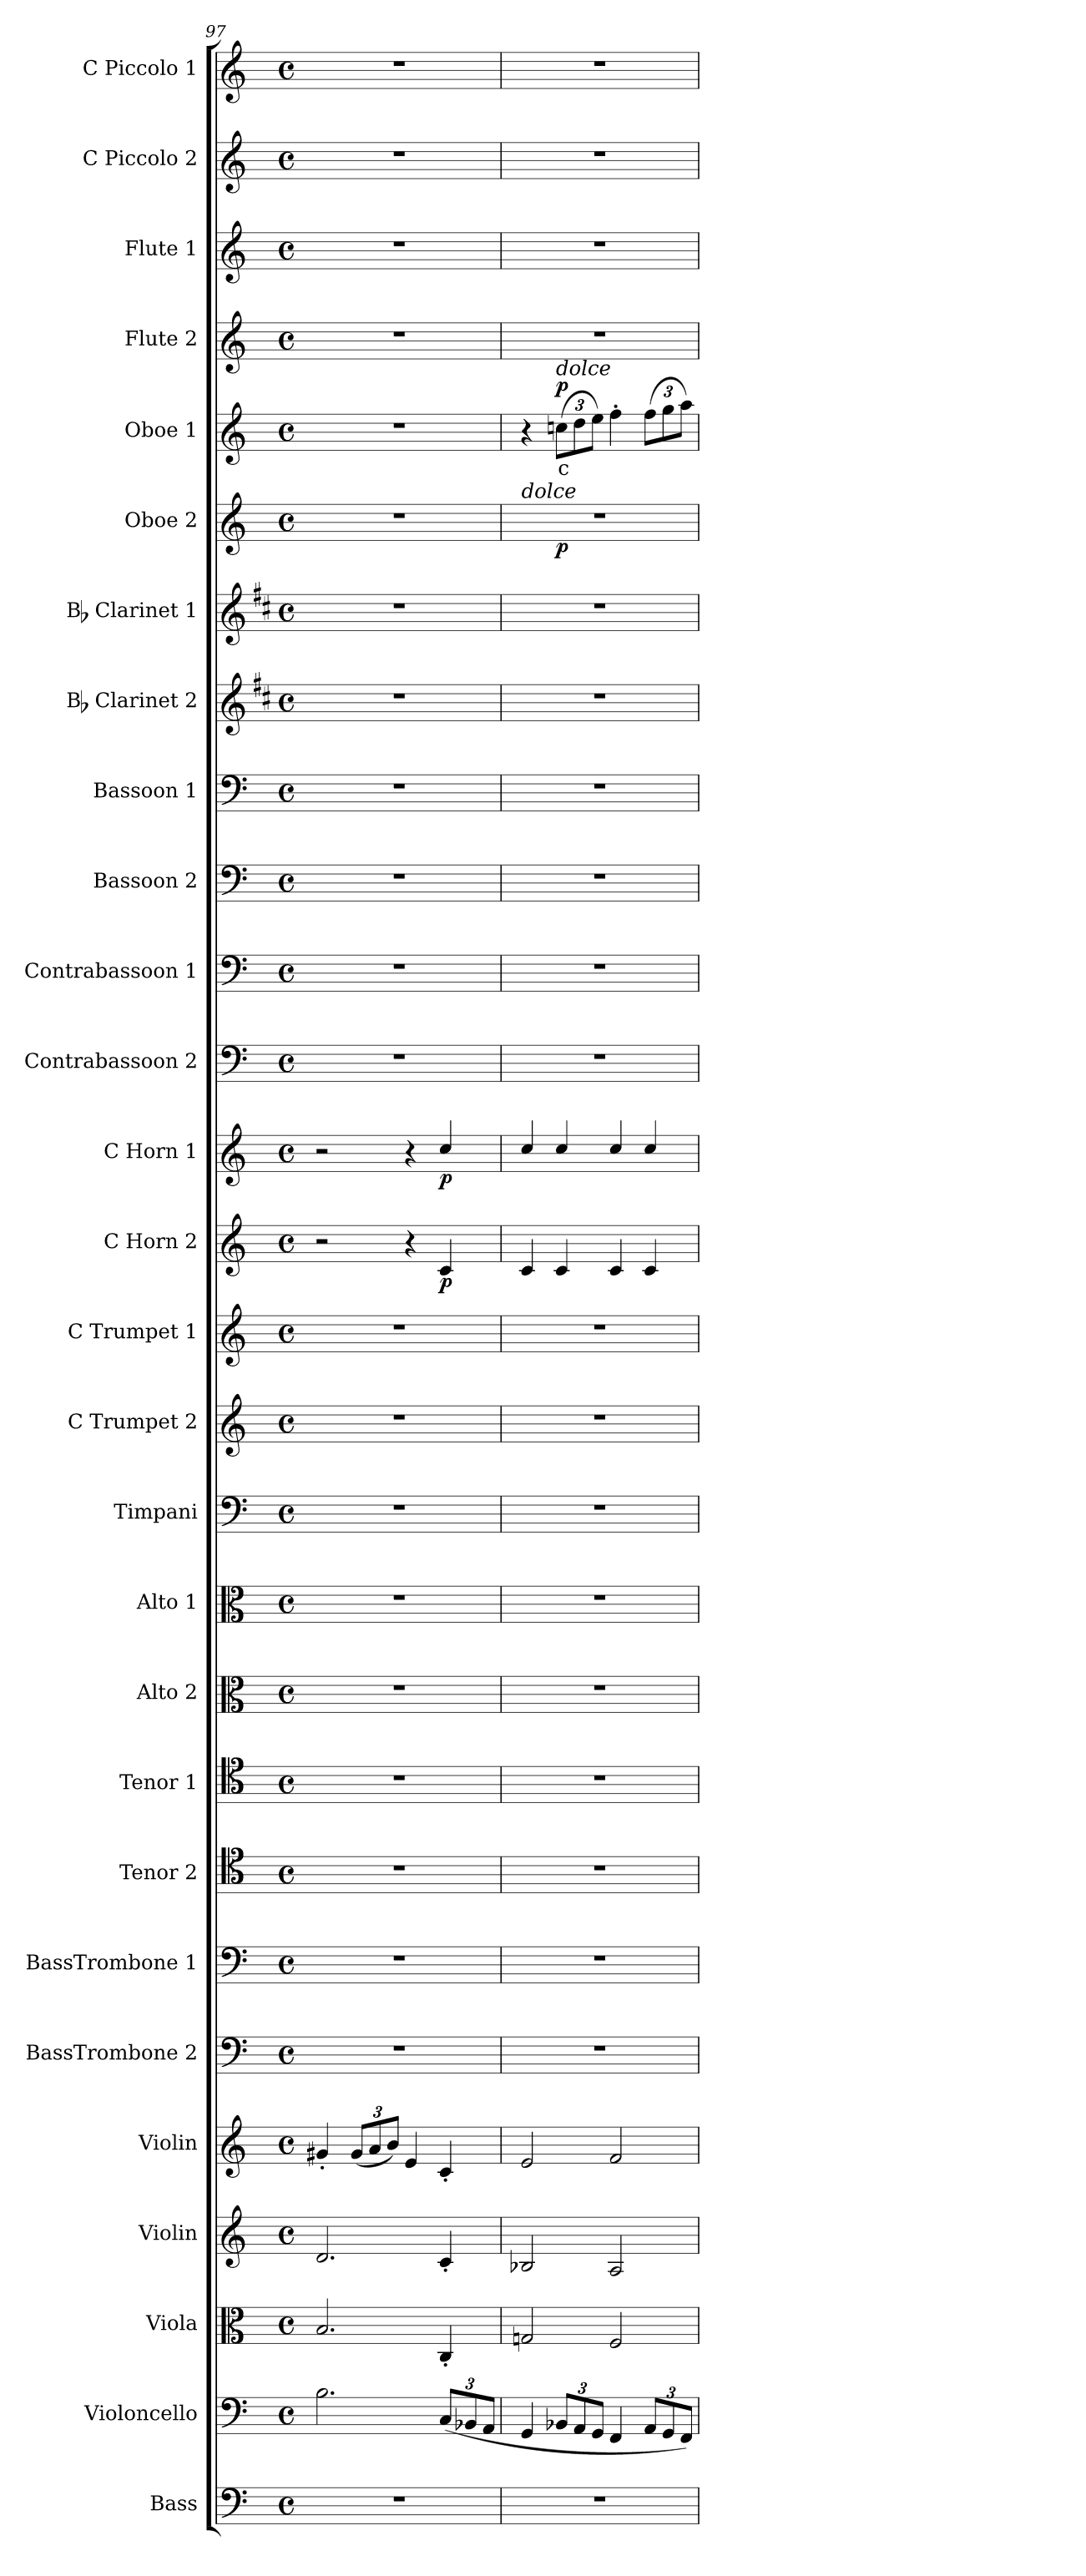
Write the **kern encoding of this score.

**kern	**kern	**kern	**kern	**kern	**kern	**kern	**kern	**kern	**kern	**kern	**kern	**kern	**kern	**kern	**dynam	**kern	**dynam	**kern	**kern	**kern	**kern	**kern	**kern	**kern	**dynam	**kern	**text	**dynam	**kern	**kern	**kern	**kern
*part28	*part27	*part26	*part25	*part24	*part23	*part22	*part21	*part20	*part19	*part18	*part17	*part16	*part15	*part14	*part14	*part13	*part13	*part12	*part11	*part10	*part9	*part8	*part7	*part6	*part6	*part5	*part5	*part5	*part4	*part3	*part2	*part1
*staff28	*staff27	*staff26	*staff25	*staff24	*staff23	*staff22	*staff21	*staff20	*staff19	*staff18	*staff17	*staff16	*staff15	*staff14	*staff14	*staff13	*staff13	*staff12	*staff11	*staff10	*staff9	*staff8	*staff7	*staff6	*staff6	*staff5	*staff5	*staff5	*staff4	*staff3	*staff2	*staff1
*I"Bass	*I"Violoncello	*I"Viola	*I"Violin	*I"Violin	*I"BassTrombone 2	*I"BassTrombone 1	*I"Tenor 2	*I"Tenor 1	*I"Alto 2	*I"Alto 1	*I"Timpani	*I"C Trumpet 2	*I"C Trumpet 1	*I"C Horn 2	*	*I"C Horn 1	*	*I"Contrabassoon 2	*I"Contrabassoon 1	*I"Bassoon 2	*I"Bassoon 1	*I"Bb Clarinet 2	*I"Bb Clarinet 1	*I"Oboe 2	*	*I"Oboe 1	*	*	*I"Flute 2	*I"Flute 1	*I"C Piccolo 2	*I"C Piccolo 1
*I'B	*I'Vc	*I'Vla	*I'Vln	*I'Vln	*I'BTrb 2	*I'BTrb 1	*I'T 2	*I'T 1	*I'A 2	*I'A 1	*I'Timp	*I'Tpt 2	*I'Tpt 1	*I'Hn 2	*	*I'Hn 1	*	*I'C Bsn 2	*I'C Bsn 1	*I'Bsn 2	*I'Bsn 1	*I'Cl 2	*I'Cl 1	*I'Ob 2	*	*I'Ob 1	*	*	*I'Fl 2	*I'Fl 1	*I'Picc 2	*I'Picc 1
*clefF4	*clefF4	*clefC3	*clefG2	*clefG2	*clefF4	*clefF4	*clefC4	*clefC4	*clefC3	*clefC3	*clefF4	*clefG2	*clefG2	*clefG2	*	*clefG2	*	*clefF4	*clefF4	*clefF4	*clefF4	*clefG2	*clefG2	*clefG2	*	*clefG2	*	*	*clefG2	*clefG2	*clefG2	*clefG2
*ITrd7c12	*	*	*	*	*	*	*	*	*	*	*	*	*	*ITrd7c12	*	*ITrd7c12	*	*ITrd7c12	*ITrd7c12	*	*	*ITrd1c2	*ITrd1c2	*	*	*	*	*	*	*	*ITrd-7c-12	*ITrd-7c-12
*k[]	*k[]	*k[]	*k[]	*k[]	*k[]	*k[]	*k[]	*k[]	*k[]	*k[]	*k[]	*k[]	*k[]	*k[]	*	*k[]	*	*k[]	*k[]	*k[]	*k[]	*k[]	*k[]	*k[]	*	*k[]	*	*	*k[]	*k[]	*k[]	*k[]
*M4/4	*M4/4	*M4/4	*M4/4	*M4/4	*M4/4	*M4/4	*M4/4	*M4/4	*M4/4	*M4/4	*M4/4	*M4/4	*M4/4	*M4/4	*	*M4/4	*	*M4/4	*M4/4	*M4/4	*M4/4	*M4/4	*M4/4	*M4/4	*	*M4/4	*	*	*M4/4	*M4/4	*M4/4	*M4/4
*met(c)	*met(c)	*met(c)	*met(c)	*met(c)	*met(c)	*met(c)	*met(c)	*met(c)	*met(c)	*met(c)	*met(c)	*met(c)	*met(c)	*met(c)	*	*met(c)	*	*met(c)	*met(c)	*met(c)	*met(c)	*met(c)	*met(c)	*met(c)	*	*met(c)	*	*	*met(c)	*met(c)	*met(c)	*met(c)
=97	=97	=97	=97	=97	=97	=97	=97	=97	=97	=97	=97	=97	=97	=97	=97	=97	=97	=97	=97	=97	=97	=97	=97	=97	=97	=97	=97	=97	=97	=97	=97	=97
1r	2.B	2.B	2.d	4g#X'	1r	1r	1r	1r	1r	1r	1r	1r	1r	2r	.	2r	.	1r	1r	1r	1r	1r	1r	1r	.	1r	.	.	1r	1r	1r	1r
*	*	*	*	*Xbrackettup	*	*	*	*	*	*	*	*	*	*	*	*	*	*	*	*	*	*	*	*	*	*	*	*	*	*	*	*
.	.	.	.	(12g#L	.	.	.	.	.	.	.	.	.	.	.	.	.	.	.	.	.	.	.	.	.	.	.	.	.	.	.	.
.	.	.	.	12a	.	.	.	.	.	.	.	.	.	.	.	.	.	.	.	.	.	.	.	.	.	.	.	.	.	.	.	.
.	.	.	.	12bJ)	.	.	.	.	.	.	.	.	.	.	.	.	.	.	.	.	.	.	.	.	.	.	.	.	.	.	.	.
.	.	.	.	4e	.	.	.	.	.	.	.	.	.	4r	.	4r	.	.	.	.	.	.	.	.	.	.	.	.	.	.	.	.
*	*Xbrackettup	*	*	*	*	*	*	*	*	*	*	*	*	*	*	*	*	*	*	*	*	*	*	*	*	*	*	*	*	*	*	*
!	!	!	!	!	!	!	!	!	!	!	!	!	!	!	!LO:DY:b	!	!LO:DY:b	!	!	!	!	!	!	!	!	!	!	!	!	!	!	!
.	(12CL	4C'	4c'	4c'	.	.	.	.	.	.	.	.	.	4C/	p	4c/	p	.	.	.	.	.	.	.	.	.	.	.	.	.	.	.
.	12BB-X	.	.	.	.	.	.	.	.	.	.	.	.	.	.	.	.	.	.	.	.	.	.	.	.	.	.	.	.	.	.	.
.	12AAJ	.	.	.	.	.	.	.	.	.	.	.	.	.	.	.	.	.	.	.	.	.	.	.	.	.	.	.	.	.	.	.
!!LO:PB:g=z
=98	=98	=98	=98	=98	=98	=98	=98	=98	=98	=98	=98	=98	=98	=98	=98	=98	=98	=98	=98	=98	=98	=98	=98	=98	=98	=98	=98	=98	=98	=98	=98	=98
*	*	*	*	*	*	*	*	*	*	*	*	*	*	*	*	*	*	*	*	*	*	*	*	*^	*	*	*	*	*	*	*	*
!	!	!	!	!	!	!	!	!	!	!	!	!	!	!	!	!	!	!	!	!	!	!	!	!LO:TX:a:i:t=dolce	!	!	!	!	!	!	!	!	!
1r	4GG	2Gn	2B-X	2e	1r	1r	1r	1r	1r	1r	1r	1r	1r	4C/	.	4c/	.	1r	1r	1r	1r	1r	1r	1r	4ryy	.	4r	.	.	1r	1r	1r	1r
*	*	*	*	*	*	*	*	*	*	*	*	*	*	*	*	*	*	*	*	*	*	*	*	*	*	*	*Xbrackettup	*	*	*	*	*	*
!	!	!	!	!	!	!	!	!	!	!	!	!	!	!	!	!	!	!	!	!	!	!	!	!	!	!	!LO:TX:a:i:t=dolce	!	!	!	!	!	!
!	!	!	!	!	!	!	!	!	!	!	!	!	!	!	!	!	!	!	!	!	!	!	!	!	!	!LO:DY:b	!	!LO:LY:b	!LO:DY:b	!	!	!	!
.	12BB-XL	.	.	.	.	.	.	.	.	.	.	.	.	4C/	.	4c/	.	.	.	.	.	.	.	.	2.ryy	p	(12ccnL	c	p	.	.	.	.
.	12AA	.	.	.	.	.	.	.	.	.	.	.	.	.	.	.	.	.	.	.	.	.	.	.	.	.	12dd	.	.	.	.	.	.
.	12GGJ	.	.	.	.	.	.	.	.	.	.	.	.	.	.	.	.	.	.	.	.	.	.	.	.	.	12eeJ)	.	.	.	.	.	.
.	4FF	2F	2A	2f	.	.	.	.	.	.	.	.	.	4C/	.	4c/	.	.	.	.	.	.	.	.	.	.	4ff'	.	.	.	.	.	.
.	12AAL	.	.	.	.	.	.	.	.	.	.	.	.	4C/	.	4c/	.	.	.	.	.	.	.	.	.	.	(12ffL	.	.	.	.	.	.
.	12GG	.	.	.	.	.	.	.	.	.	.	.	.	.	.	.	.	.	.	.	.	.	.	.	.	.	12gg	.	.	.	.	.	.
.	12FFJ)	.	.	.	.	.	.	.	.	.	.	.	.	.	.	.	.	.	.	.	.	.	.	.	.	.	12aaJ)	.	.	.	.	.	.
*	*	*	*	*	*	*	*	*	*	*	*	*	*	*	*	*	*	*	*	*	*	*	*	*v	*v	*	*	*	*	*	*	*	*
=	=	=	=	=	=	=	=	=	=	=	=	=	=	=	=	=	=	=	=	=	=	=	=	=	=	=	=	=	=	=	=	=
*-	*-	*-	*-	*-	*-	*-	*-	*-	*-	*-	*-	*-	*-	*-	*-	*-	*-	*-	*-	*-	*-	*-	*-	*-	*-	*-	*-	*-	*-	*-	*-	*-
